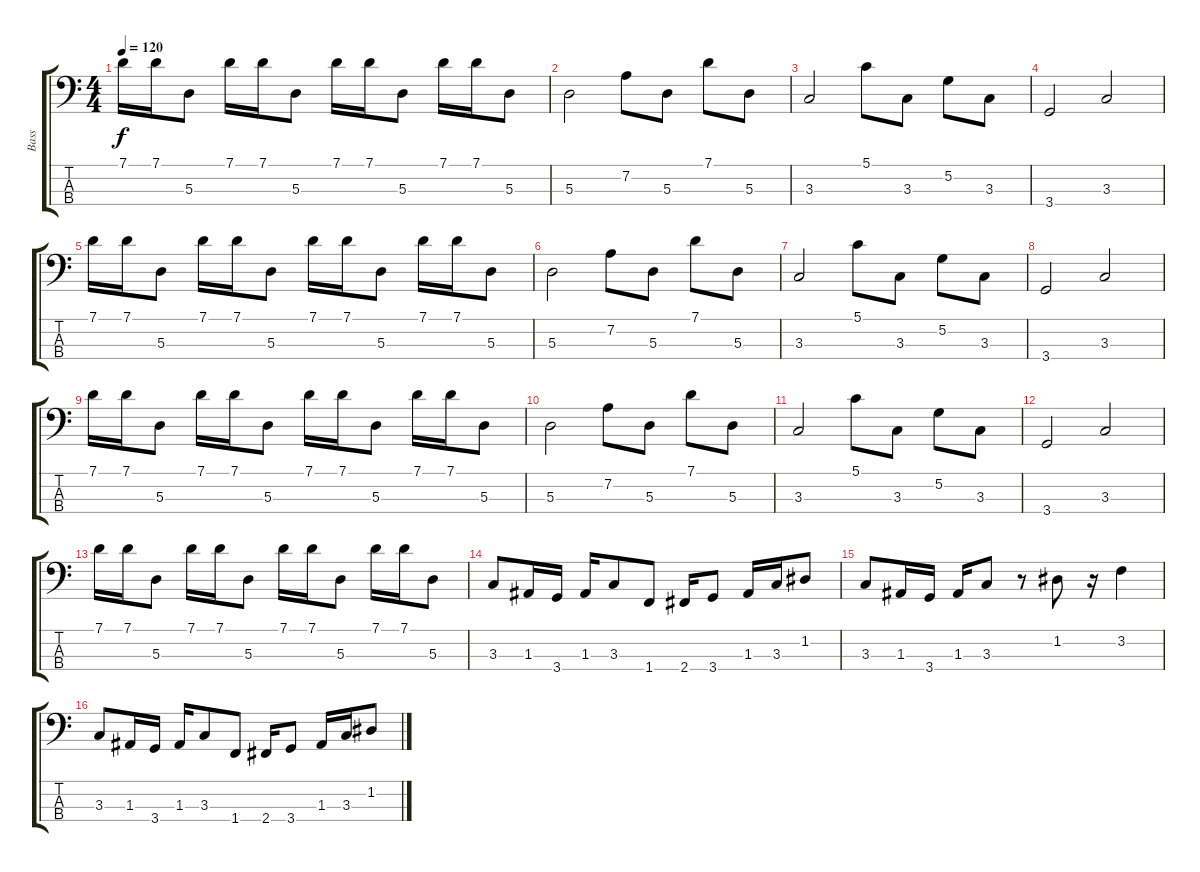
\track ("Bass" "Bass") {instrument electricbassfinger}
\staff {score tabs}
\tuning (G2 D2 A1 E1) {hide}
\ts (4 4)
\tempo 120
\clef f4
\ks c
7.1.16{dy f} 7.1.16 5.3.8 7.1.16 7.1.16 5.3.8 7.1.16 7.1.16 5.3.8 7.1.16 7.1.16 5.3.8 |
5.3.2 7.2.8 5.3.8 7.1.8 5.3.8 |
3.3.2 5.1.8 3.3.8 5.2.8 3.3.8 |
3.4.2 3.3.2 |
7.1.16 7.1.16 5.3.8 7.1.16 7.1.16 5.3.8 7.1.16 7.1.16 5.3.8 7.1.16 7.1.16 5.3.8 |
5.3.2 7.2.8 5.3.8 7.1.8 5.3.8 |
3.3.2 5.1.8 3.3.8 5.2.8 3.3.8 |
3.4.2 3.3.2 |
7.1.16 7.1.16 5.3.8 7.1.16 7.1.16 5.3.8 7.1.16 7.1.16 5.3.8 7.1.16 7.1.16 5.3.8 |
5.3.2 7.2.8 5.3.8 7.1.8 5.3.8 |
3.3.2 5.1.8 3.3.8 5.2.8 3.3.8 |
3.4.2 3.3.2 |
7.1.16 7.1.16 5.3.8 7.1.16 7.1.16 5.3.8 7.1.16 7.1.16 5.3.8 7.1.16 7.1.16 5.3.8 |
3.3.8 1.3.16 3.4.16 1.3.16 3.3.8 1.4.8 2.4.16 3.4.8 1.3.16 3.3.16 1.2.8 |
3.3.8 1.3.16 3.4.16 1.3.16 3.3.8 r.8 1.2.8 r.16 3.2.4 |
3.3.8 1.3.16 3.4.16 1.3.16 3.3.8 1.4.8 2.4.16 3.4.8 1.3.16 3.3.16 1.2.8
